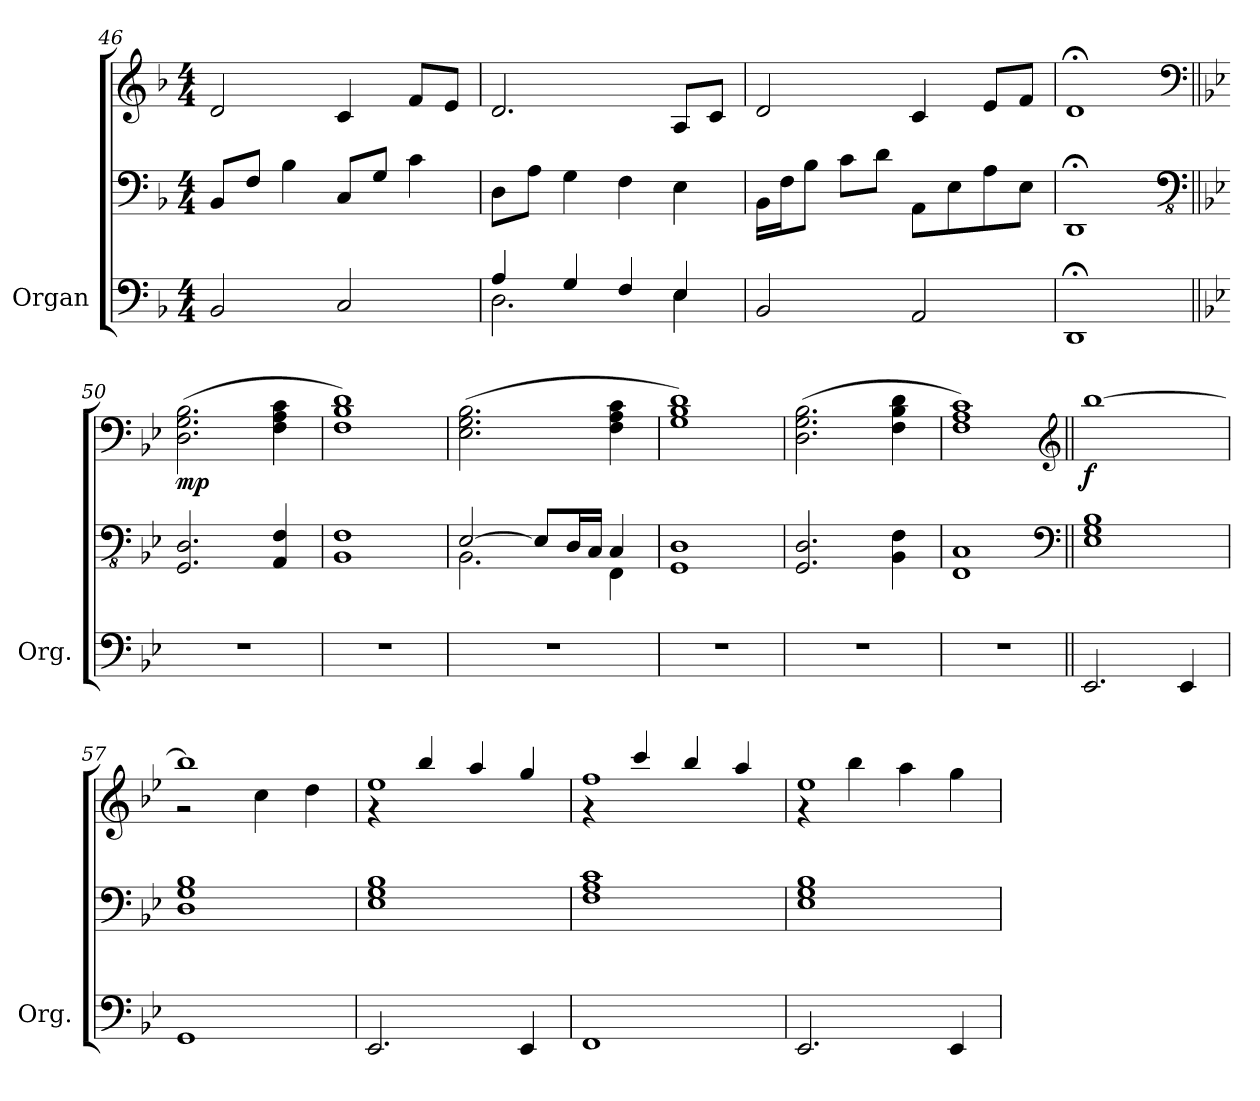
**kern	**kern	**kern	**dynam
*part1	*part1	*part1	*part1
*staff3	*staff2	*staff1	*staff1/2/3
*I"Organ	*	*	*
*I'Org.	*	*	*
!!LO:LB:g=z
*clefF4	*clefF4	*clefG2	*
*k[b-]	*k[b-]	*k[b-]	*
*F:	*F:	*F:	*
*M4/4	*M4/4	*M4/4	*
=46	=46	=46	=46
2BB-/	8BB-/L	2d/	.
.	8F/J	.	.
.	4B-\	.	.
2C/	8C/L	4c/	.
.	8G/J	.	.
.	4c\	8f/L	.
.	.	8e/J	.
=47	=47	=47	=47
*^	*	*	*
2.D\	4A/	8D\L	2.d/	.
.	.	8A\J	.	.
.	4G/	4G\	.	.
.	4F/	4F\	.	.
4E\	4E/	4E\	8A/L	.
.	.	.	8c/J	.
*v	*v	*	*	*
=48	=48	=48	=48
2BB-/	16BB-\LL	2d/	.
.	16F\J	.	.
.	8B-\J	.	.
.	8c\L	.	.
.	8d\J	.	.
2AA/	8AA\L	4c/	.
.	8E\	.	.
.	8A\	8e/L	.
.	8E\J	8f/J	.
=49	=49	=49	=49
1DD;<	1DD;<	1d;<	.
*	*clefFv4	*clefF4	*
=50||	=50||	=50||	=50||
*k[b-e-]	*k[b-e-]	*k[b-e-]	*
*B-:	*B-:	*B-:	*
!	!	!	!LO:DY:b
1r	2.GGG/ 2.DD/	(2.D\ 2.G\ 2.B-\	mp
.	4AAA/ 4FF/	4F\ 4A\ 4c\	.
=51	=51	=51	=51
1r	1BBB- 1FF	1F 1B- 1d)	.
=52	=52	=52	=52
*	*^	*	*
1r	[2EE-/	2.BBB-\	(2.E-\ 2.G\ 2.B-\	.
.	8EE-/L]	.	.	.
.	16DD/L	.	.	.
.	16CC/JJ	.	.	.
.	4CC/	4FFF\	4F\ 4A\ 4c\	.
*	*v	*v	*	*
!!LO:LB:g=z
=53	=53	=53	=53
1r	1GGG 1DD	1G 1B- 1d)	.
=54	=54	=54	=54
1r	2.GGG/ 2.DD/	(2.D\ 2.G\ 2.B-\	.
.	4BBB-\ 4FF\	4F\ 4B-\ 4d\	.
=55	=55	=55	=55
1r	1FFF 1CC	1F 1A 1c)	.
*	*clefF4	*clefG2	*
=56||	=56||	=56||	=56||
!	!	!	!LO:DY:b
2.EE-/	1E- 1G 1B-	[1bb-	f
4EE-/	.	.	.
=57	=57	=57	=57
*	*	*^	*
1GG	1D 1G 1B-	1bb-]	2r	.
.	.	.	4cc\	.
.	.	.	4dd\	.
=58	=58	=58	=58	=58
*	*	*	*^	*
2.EE-/	1E- 1G 1B-	1ryy	1ee-	4rg	.
.	.	.	.	4bb-/	.
.	.	.	.	4aa/	.
4EE-/	.	.	.	4gg/	.
*	*	*	*v	*v	*
=59	=59	=59	=59	=59
1FF	1F 1A 1c	1ff	4rg	.
.	.	.	4ccc/	.
.	.	.	4bb-/	.
.	.	.	4aa/	.
=60	=60	=60	=60	=60
2.EE-/	1E- 1G 1B-	1ee-	4rg	.
.	.	.	4bb-\	.
.	.	.	4aa\	.
4EE-/	.	.	4gg\	.
*	*	*v	*v	*
=	=	=	=
*-	*-	*-	*-
